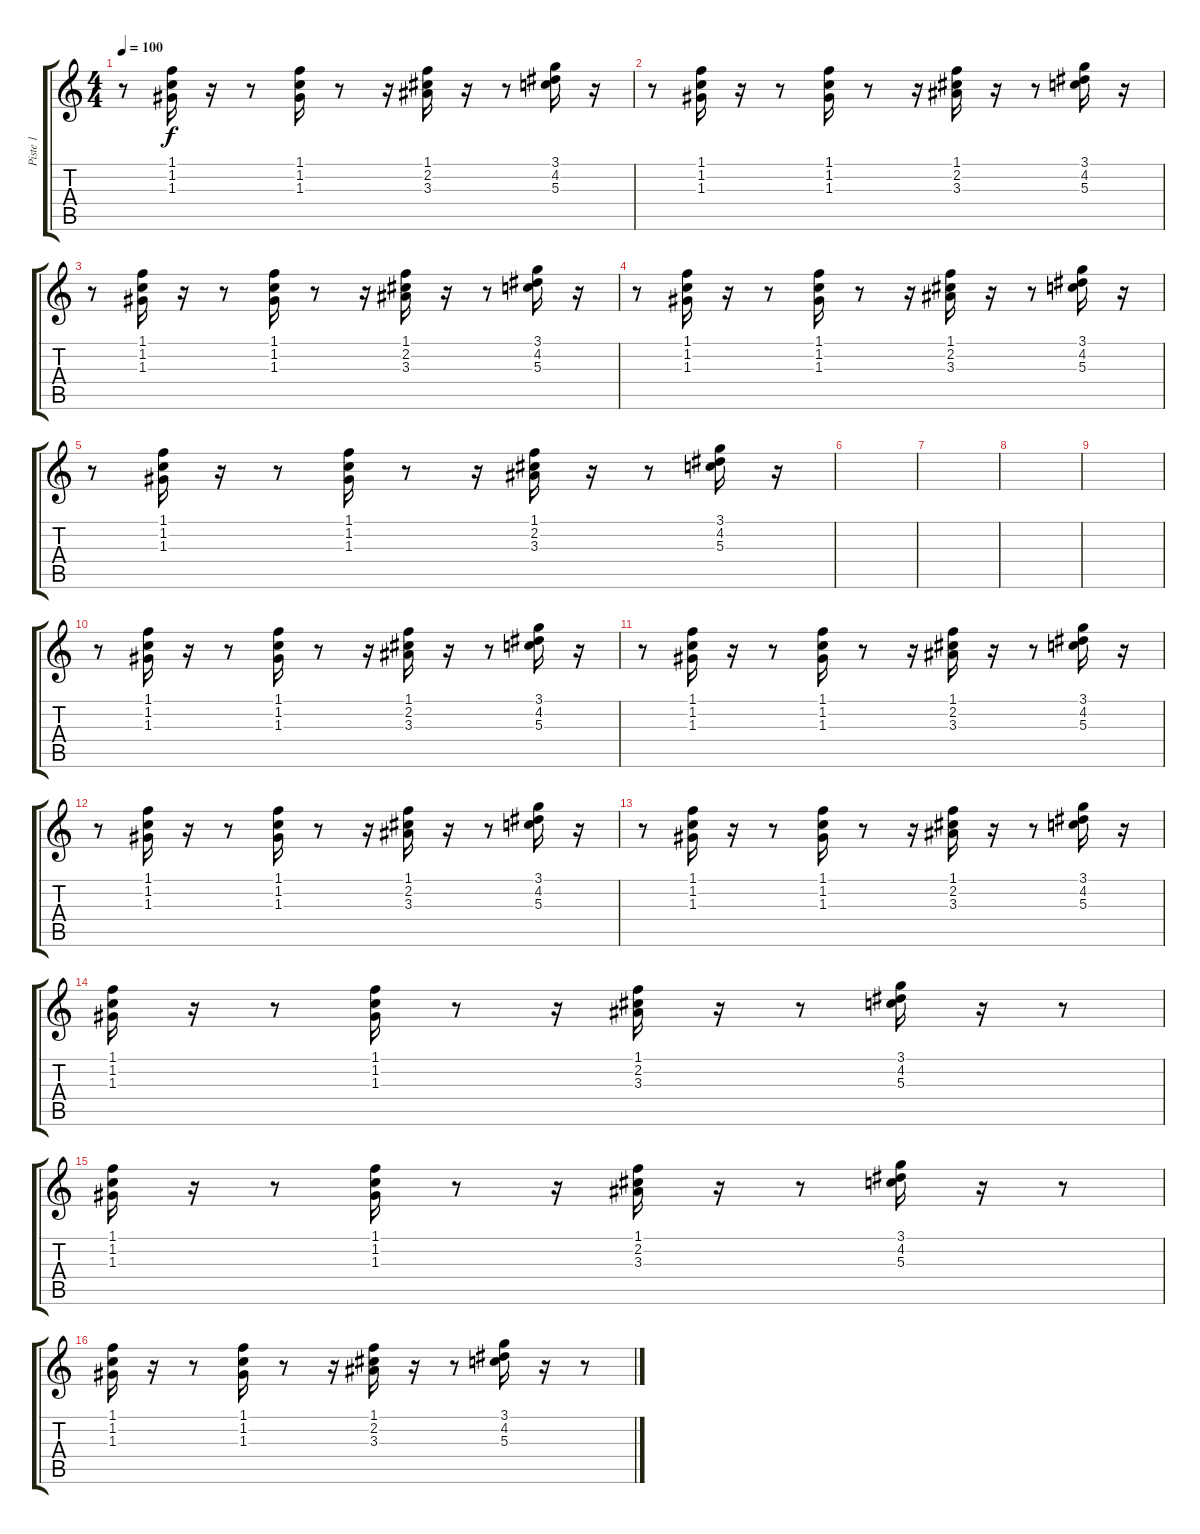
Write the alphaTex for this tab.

\track ("Piste 1" "Piste 1") {instrument overdrivenguitar}
\staff {score tabs}
\tuning (E4 B3 G3 D3 A2 E2) {hide}
\ts (4 4)
\tempo 100
\clef g2
\ks c
r.8{dy f} (1.1 1.2 1.3).16 r.16 r.8 (1.1 1.2 1.3).16 r.8 r.16 (1.1 2.2 3.3).16 r.16 r.8 (3.1 4.2 5.3).16 r.16 |
r.8 (1.1 1.2 1.3).16 r.16 r.8 (1.1 1.2 1.3).16 r.8 r.16 (1.1 2.2 3.3).16 r.16 r.8 (3.1 4.2 5.3).16 r.16 |
r.8 (1.1 1.2 1.3).16 r.16 r.8 (1.1 1.2 1.3).16 r.8 r.16 (1.1 2.2 3.3).16 r.16 r.8 (3.1 4.2 5.3).16 r.16 |
r.8 (1.1 1.2 1.3).16 r.16 r.8 (1.1 1.2 1.3).16 r.8 r.16 (1.1 2.2 3.3).16 r.16 r.8 (3.1 4.2 5.3).16 r.16 |
r.8 (1.1 1.2 1.3).16 r.16 r.8 (1.1 1.2 1.3).16 r.8 r.16 (1.1 2.2 3.3).16 r.16 r.8 (3.1 4.2 5.3).16 r.16 |
|
|
|
|
r.8 (1.1 1.2 1.3).16 r.16 r.8 (1.1 1.2 1.3).16 r.8 r.16 (1.1 2.2 3.3).16 r.16 r.8 (3.1 4.2 5.3).16 r.16 |
r.8 (1.1 1.2 1.3).16 r.16 r.8 (1.1 1.2 1.3).16 r.8 r.16 (1.1 2.2 3.3).16 r.16 r.8 (3.1 4.2 5.3).16 r.16 |
r.8 (1.1 1.2 1.3).16 r.16 r.8 (1.1 1.2 1.3).16 r.8 r.16 (1.1 2.2 3.3).16 r.16 r.8 (3.1 4.2 5.3).16 r.16 |
r.8 (1.1 1.2 1.3).16 r.16 r.8 (1.1 1.2 1.3).16 r.8 r.16 (1.1 2.2 3.3).16 r.16 r.8 (3.1 4.2 5.3).16 r.16 |
(1.1 1.2 1.3).16 r.16 r.8 (1.1 1.2 1.3).16 r.8 r.16 (1.1 2.2 3.3).16 r.16 r.8 (3.1 4.2 5.3).16 r.16 r.8 |
(1.1 1.2 1.3).16 r.16 r.8 (1.1 1.2 1.3).16 r.8 r.16 (1.1 2.2 3.3).16 r.16 r.8 (3.1 4.2 5.3).16 r.16 r.8 |
(1.1 1.2 1.3).16 r.16 r.8 (1.1 1.2 1.3).16 r.8 r.16 (1.1 2.2 3.3).16 r.16 r.8 (3.1 4.2 5.3).16 r.16 r.8
